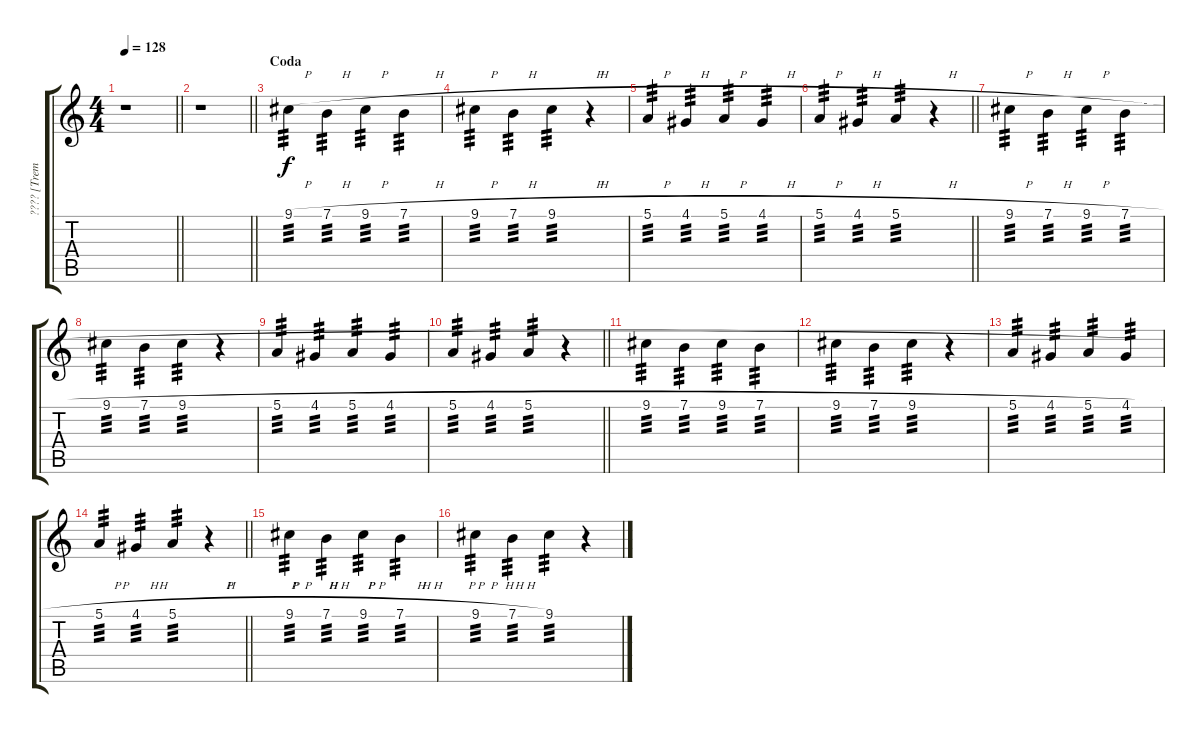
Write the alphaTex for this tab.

\track ("???? [Tremolo Effect]" "???? [Trem") {instrument pizzicatostrings}
\staff {score tabs}
\tuning (E4 B3 G3 D3 A2 E2) {hide}
\ts (4 4)
\tempo 128
\clef g2
\barLineRight lightlight
\ks c
r.1{dy f} |
\barLineRight lightlight
r.1 |
\section ("" "Coda")
9.1{h}.4{tp 3} 7.1{h}.4{tp 3} 9.1{h}.4{tp 3} 7.1{h}.4{tp 3} |
9.1{h}.4{tp 3} 7.1{h}.4{tp 3} 9.1{h}.4{tp 3} r.4 |
5.1{h}.4{tp 3} 4.1{h}.4{tp 3} 5.1{h}.4{tp 3} 4.1{h}.4{tp 3} |
\barLineRight lightlight
5.1{h}.4{tp 3} 4.1{h}.4{tp 3} 5.1{h}.4{tp 3} r.4 |
9.1{h}.4{tp 3} 7.1{h}.4{tp 3} 9.1{h}.4{tp 3} 7.1{h}.4{tp 3} |
9.1{h}.4{tp 3} 7.1{h}.4{tp 3} 9.1{h}.4{tp 3} r.4 |
5.1{h}.4{tp 3} 4.1{h}.4{tp 3} 5.1{h}.4{tp 3} 4.1{h}.4{tp 3} |
\barLineRight lightlight
5.1{h}.4{tp 3} 4.1{h}.4{tp 3} 5.1{h}.4{tp 3} r.4 |
9.1{h}.4{tp 3} 7.1{h}.4{tp 3} 9.1{h}.4{tp 3} 7.1{h}.4{tp 3} |
9.1{h}.4{tp 3} 7.1{h}.4{tp 3} 9.1{h}.4{tp 3} r.4 |
5.1{h}.4{tp 3} 4.1{h}.4{tp 3} 5.1{h}.4{tp 3} 4.1{h}.4{tp 3} |
\barLineRight lightlight
5.1{h}.4{tp 3} 4.1{h}.4{tp 3} 5.1{h}.4{tp 3} r.4 |
9.1{h}.4{tp 3} 7.1{h}.4{tp 3} 9.1{h}.4{tp 3} 7.1{h}.4{tp 3} |
9.1{h}.4{tp 3} 7.1{h}.4{tp 3} 9.1{h}.4{tp 3} r.4
